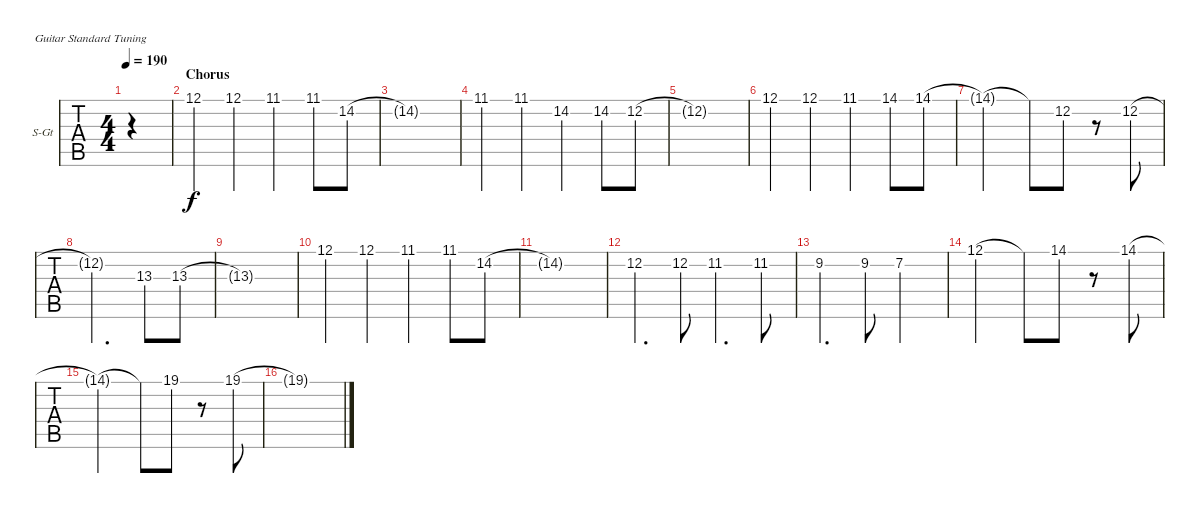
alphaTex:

\defaultSystemsLayout 4
\bracketExtendMode groupsimilarinstruments
\firstSystemTrackNameOrientation horizontal
\otherSystemsTrackNameOrientation horizontal
\track ("Vocals" "S-Gt") {mute instrument acousticguitarsteel}
\staff {tabs}
\tuning (E4 B3 G3 D3 A2 E2)
\ts (4 4)
\tempo 190
\clef g2
\ks c
|
\section ("" "Chorus")
12.1.4 12.1.4 11.1.4 11.1.8 14.2.8 |
14.2{t}.1 |
11.1.4 11.1.4 14.2.4 14.2.8 12.2.8 |
12.2{t}.1 |
12.1.4 12.1.4 11.1.4 14.1.8 14.1.8 |
14.1{t}.2 14.1{t}.8 12.2.8 r.8 12.2.8 |
12.2{t}.2{d} 13.3.8 13.3.8 |
13.3{t}.1 |
12.1.4 12.1.4 11.1.4 11.1.8 14.2.8 |
14.2{t}.1 |
12.2.4{d} 12.2.8 11.2.4{d} 11.2.8 |
9.2.4{d} 9.2.8 7.2.2 |
12.1.2 12.1{t}.8 14.1.8 r.8 14.1.8 |
14.1{t}.2 14.1{t}.8 19.1.8 r.8 19.1.8 |
19.1{t}.1
